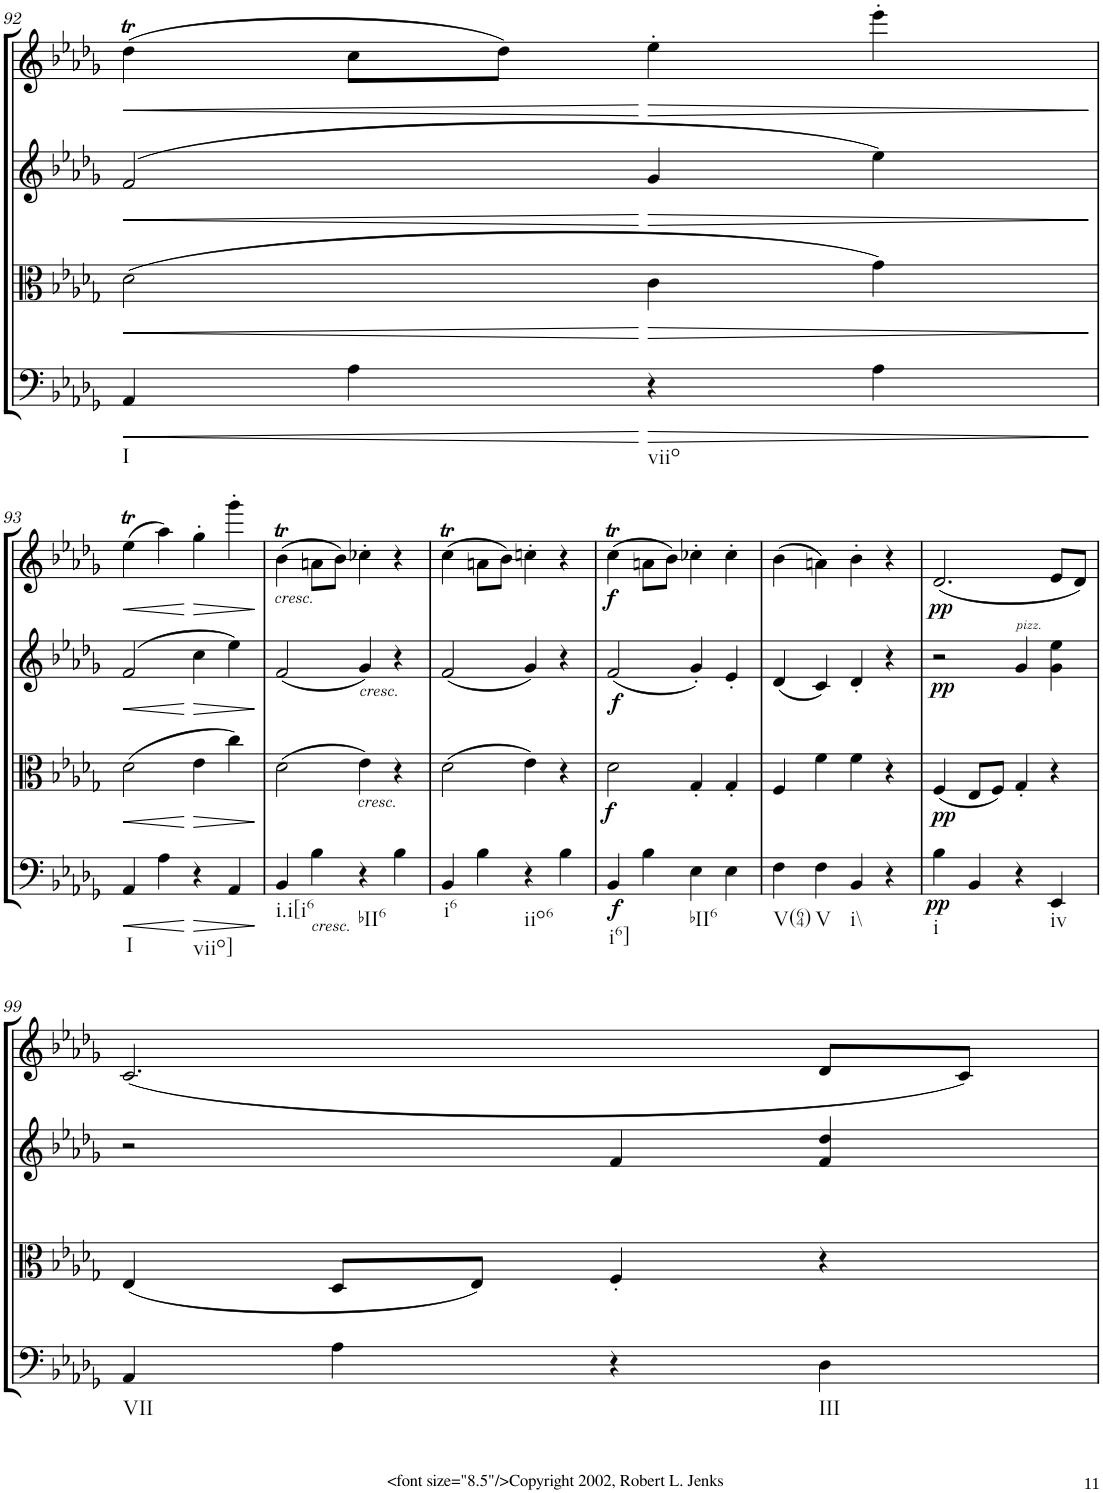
**kern	**dynam	**kern	**dynam	**kern	**dynam	**kern	**dynam
*part4	*part4	*part3	*part3	*part2	*part2	*part1	*part1
*staff4	*staff4	*staff3	*staff3	*staff2	*staff2	*staff1	*staff1
*I"Cello	*	*I"Viola	*	*I"2nd Violin	*	*I"1st Violin	*
*	*	*I'Vla	*	*I'Vln	*	*I'Vln	*
!!LO:PB:g=z
*clefC4	*	*clefC3	*	*clefG2	*	*clefG2	*
*k[b-e-a-d-g-]	*	*k[b-e-a-d-g-]	*	*k[b-e-a-d-g-]	*	*k[b-e-a-d-g-]	*
*D-:	*	*D-:	*	*D-:	*	*D-:	*
*M2/2	*	*M2/2	*	*M2/2	*	*M2/2	*
*met(c|)	*	*met(c|)	*	*met(c|)	*	*met(c|)	*
=92	=92	=92	=92	=92	=92	=92	=92
!LO:TX:b:t=I	!	!	!	!	!	!	!
!	!LO:HP:b	!	!LO:HP:b	!	!LO:HP:b	!	!LO:HP:b
4AA-/	<	(2d-\	<	(2f/	<	(4dd-T\	<
4A-\	.	.	.	.	.	8cc\L	.
.	.	.	.	.	.	8dd-\J)	.
!LO:TX:b:t=viio	!	!	!	!	!	!	!
!	!LO:HP:n=1:b	!	!LO:HP:n=1:b	!	!LO:HP:n=1:b	!	!LO:HP:n=1:b
4r	[ >	4c\	[ >	4g-/	[ >	4ee-'\	[ >
4A-\	.	4g-\)	.	4ee-\)	.	4eee-'\	.
.	]	.	]	.	]	.	]
!!LO:LB:g=z
=93	=93	=93	=93	=93	=93	=93	=93
!LO:TX:b:t=I	!	!	!	!	!	!	!
!	!LO:HP:b	!	!LO:HP:b	!	!LO:HP:b	!	!LO:HP:b
4AA-/	<	(2d-\	<	(2f/	<	(4ee-T\	<
4A-\	.	.	.	.	.	4aa-\)	.
!LO:TX:b:t=viio]	!	!	!	!	!	!	!
!	!LO:HP:n=1:b	!	!LO:HP:n=1:b	!	!LO:HP:n=1:b	!	!LO:HP:n=1:b
4r	[ >	4e-\	[ >	4cc\	[ >	4gg-'\	[ >
4AA-/	.	4cc\)	.	4ee-\)	.	4ggg-'\	.
.	]	.	]	.	]	.	]
=94	=94	=94	=94	=94	=94	=94	=94
!	!	!	!	!	!	!LO:TX:b:i:t=cresc.	!
!LO:TX:b:t=i.i[i6	!	!	!	!	!	!	!
4BB-/	.	(2d-\	.	(2f/	.	(4b-T\	.
!LO:TX:b:i:t=cresc.	!	!	!	!	!	!	!
4B-\	.	.	.	.	.	8an\L	.
.	.	.	.	.	.	8b-\J)	.
!	!	!	!	!LO:TX:b:i:t=cresc.	!	!	!
!	!	!LO:TX:b:i:t=cresc.	!	!	!	!	!
!LO:TX:b:t=bII6	!	!	!	!	!	!	!
4r	.	4e-\)	.	4g-/)	.	4cc-X'\	.
4B-\	.	4r	.	4r	.	4r	.
=95	=95	=95	=95	=95	=95	=95	=95
!LO:TX:b:t=i6	!	!	!	!	!	!	!
4BB-/	.	(2d-\	.	(2f/	.	(4cct\	.
4B-\	.	.	.	.	.	8an\L	.
.	.	.	.	.	.	8b-\J)	.
!LO:TX:b:t=iio6	!	!	!	!	!	!	!
4r	.	4e-\)	.	4g-/)	.	4ccn'\	.
4B-\	.	4r	.	4r	.	4r	.
=96	=96	=96	=96	=96	=96	=96	=96
!LO:TX:b:t=i6]	!	!	!	!	!	!	!
!	!LO:DY:b	!	!LO:DY:b	!	!LO:DY:b	!	!LO:DY:b
4BB-/	f	2d-\	f	(2f/	f	(4cct\	f
4B-\	.	.	.	.	.	8an\L	.
.	.	.	.	.	.	8b-\J)	.
!LO:TX:b:t=bII6	!	!	!	!	!	!	!
4E-\	.	4G-'/	.	4g-'/)	.	4cc-X'\	.
4E-\	.	4G-'/	.	4e-'/	.	4cc-'\	.
=97	=97	=97	=97	=97	=97	=97	=97
!LO:TX:b:t=V(64)	!	!	!	!	!	!	!
4F\	.	4F/	.	(4d-/	.	(4b-\	.
!LO:TX:b:t=V	!	!	!	!	!	!	!
4F\	.	4f\	.	4c/)	.	4an\)	.
!LO:TX:b:t=i\\	!	!	!	!	!	!	!
4BB-/	.	4f\	.	4d-'/	.	4b-'\	.
4r	.	4r	.	4r	.	4r	.
=98	=98	=98	=98	=98	=98	=98	=98
!LO:TX:b:t=i	!	!	!	!	!	!	!
!	!LO:DY:b	!	!LO:DY:b	!	!LO:DY:b	!	!
!	!	!	!	!	!LO:DY:n=1:a	!	!
4B-\	pp	(4F/	pp	2r	pp pp	(2.d-/	.
4BB-/	.	8E-/L	.	.	.	.	.
.	.	8F/J)	.	.	.	.	.
!	!	!	!	!LO:TX:a:i:t=pizz.	!	!	!
4r	.	4G-'/	.	4g-/	.	.	.
!LO:TX:b:t=iv	!	!	!	!	!	!	!
4EE-/	.	4r	.	4g-\ 4ee-\	.	8e-/L	.
.	.	.	.	.	.	8d-/J)	.
!!LO:LB:g=z
=99	=99	=99	=99	=99	=99	=99	=99
!LO:TX:b:t=VII	!	!	!	!	!	!	!
4AA-/	.	(4E-/	.	2r	.	(2.c/	.
4A-\	.	8D-/L	.	.	.	.	.
.	.	8E-/J)	.	.	.	.	.
4r	.	4F'/	.	4f/	.	.	.
!LO:TX:b:t=III	!	!	!	!	!	!	!
4D-\	.	4r	.	4f/ 4dd-/	.	8d-/L	.
.	.	.	.	.	.	8c/J)	.
=	=	=	=	=	=	=	=
*-	*-	*-	*-	*-	*-	*-	*-
